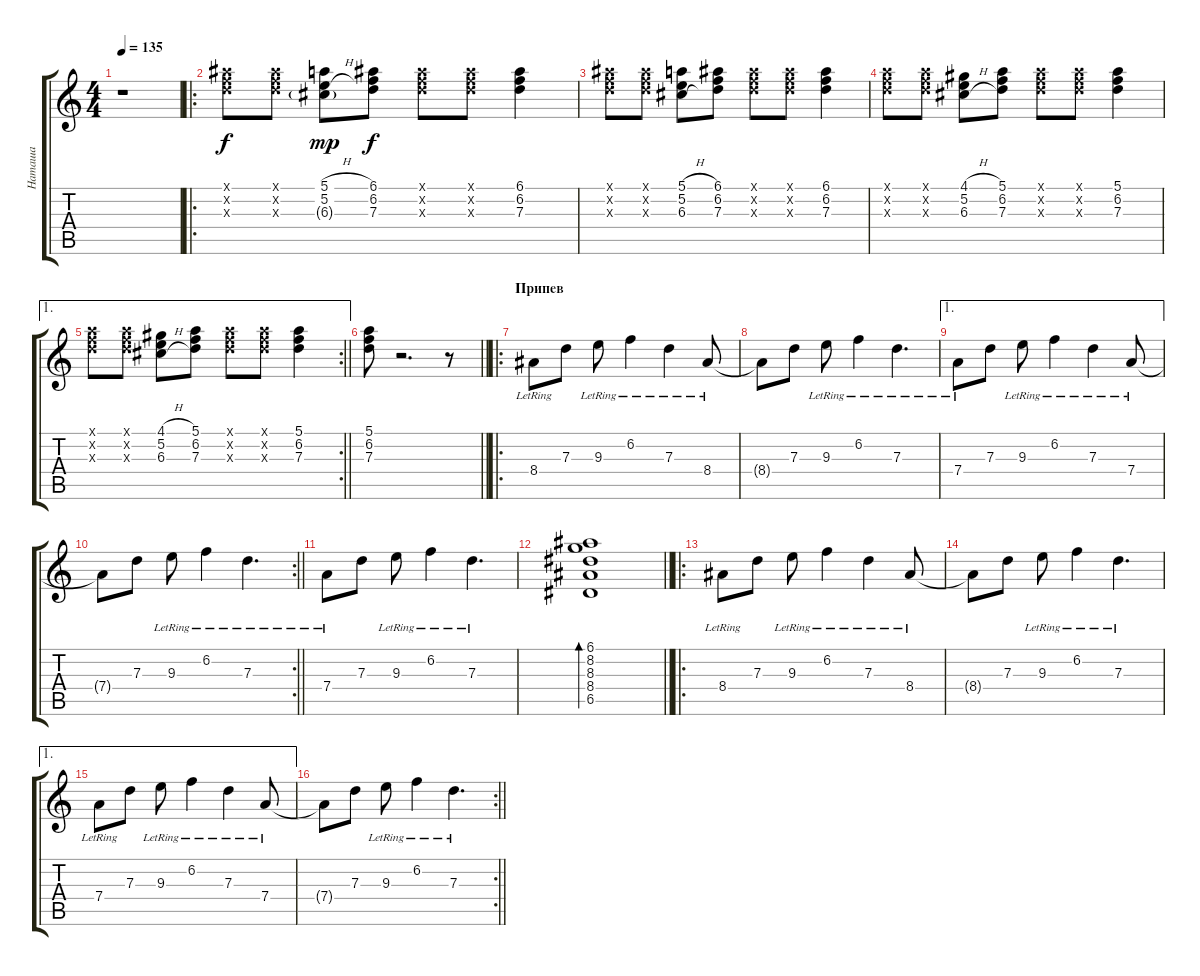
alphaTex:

\track ("Наташа" "Наташа") {instrument electricguitarclean}
\staff {score tabs}
\tuning (E4 B3 G3 D3 A2 E2) {hide}
\ts (4 4)
\tempo 135
\clef g2
\ks c
r.1{dy f} |
\ro
(6.1{x} 6.2{x} 7.3{x}).8{volume 10 instrument overdrivenguitar} (6.1{x} 6.2{x} 7.3{x}).8 (5.1{h} 5.2{h} 6.3{g}).8{dy mp} (6.1 6.2 7.3).8{dy f} (6.1{x} 6.2{x} 7.3{x}).8 (6.1{x} 6.2{x} 7.3{x}).8 (6.1 6.2 7.3).4 |
(6.1{x} 6.2{x} 7.3{x}).8 (6.1{x} 6.2{x} 7.3{x}).8 (5.1{h} 5.2{h} 6.3{h}).8 (6.1 6.2 7.3).8 (6.1{x} 6.2{x} 7.3{x}).8 (6.1{x} 6.2{x} 7.3{x}).8 (6.1 6.2 7.3).4 |
(5.1{x} 6.2{x} 7.3{x}).8 (5.1{x} 6.2{x} 7.3{x}).8 (4.1{h} 5.2{h} 6.3{h}).8 (5.1 6.2 7.3).8 (5.1{x} 6.2{x} 7.3{x}).8 (5.1{x} 6.2{x} 7.3{x}).8 (5.1 6.2 7.3).4 |
\ae 1
\rc 2
\barLineRight lightlight
(5.1{x} 6.2{x} 7.3{x}).8 (5.1{x} 6.2{x} 7.3{x}).8 (4.1{h} 5.2{h} 6.3{h}).8 (5.1 6.2 7.3).8 (5.1{x} 6.2{x} 7.3{x}).8 (5.1{x} 6.2{x} 7.3{x}).8 (5.1 6.2 7.3).4 |
\barLineRight lightlight
(5.1 6.2 7.3).8 r.2{d} r.8 |
\ro
\section ("" "Припев")
8.4{lr}.8{instrument electricguitarclean} 7.3.8 9.3{lr}.8 6.2{lr}.4 7.3{lr}.4 8.4{lr}.8 |
8.4{t}.8 7.3.8 9.3{lr}.8 6.2{lr}.4 7.3{lr}.4{d} |
\ae 1
7.4{lr}.8 7.3.8 9.3{lr}.8 6.2{lr}.4 7.3{lr}.4 7.4{lr}.8 |
\rc 2
\barLineRight lightlight
7.4{t}.8 7.3.8 9.3{lr}.8 6.2{lr}.4 7.3{lr}.4{d} |
7.4{lr}.8 7.3.8 9.3{lr}.8 6.2{lr}.4 7.3{lr}.4{d} |
\barLineRight lightlight
(6.1 8.2 8.3 8.4 6.5).1{bd 240} |
\ro
8.4{lr}.8 7.3.8 9.3{lr}.8 6.2{lr}.4 7.3{lr}.4 8.4{lr}.8 |
8.4{t}.8 7.3.8 9.3{lr}.8 6.2{lr}.4 7.3{lr}.4{d} |
\ae 1
7.4{lr}.8 7.3.8 9.3{lr}.8 6.2{lr}.4 7.3{lr}.4 7.4{lr}.8 |
\rc 2
\barLineRight lightlight
7.4{t}.8 7.3.8 9.3{lr}.8 6.2{lr}.4 7.3{lr}.4{d}
